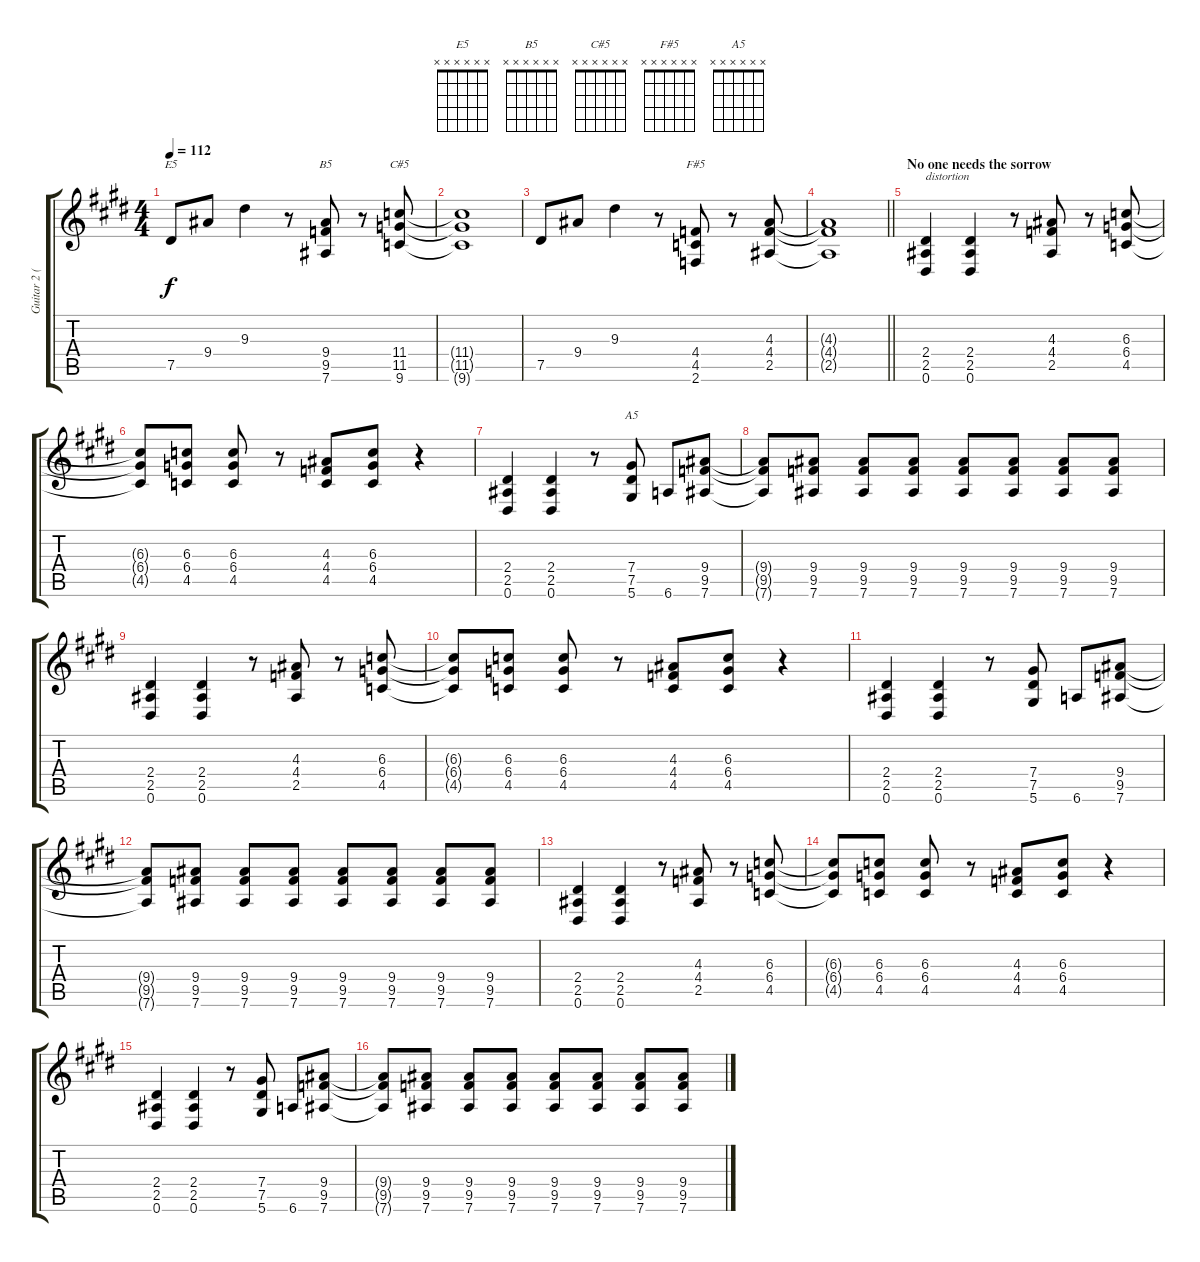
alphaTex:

\track ("Guitar 2 (Izzy)" "Guitar 2 (") {instrument overdrivenguitar}
\staff {score tabs}
\tuning (Eb4 Bb3 Gb3 Db3 Ab2 Eb2) {hide}
\chord ("E5" x x x x x x)
\chord ("B5" x x x x x x)
\chord ("C#5" x x x x x x)
\chord ("F#5" x x x x x x)
\chord ("A5" x x x x x x)
\ts (4 4)
\tempo 112
\clef g2
\ks e
7.5.8{ch "E5" dy f} 9.4.8 9.3.4 r.8 (9.4 9.5 7.6).8{ch "B5"} r.8 (11.4 11.5 9.6).8{ch "C#5"} |
(11.4{t} 11.5{t} 9.6{t}).1 |
7.5.8 9.4.8 9.3.4 r.8 (4.4 4.5 2.6).8{ch "F#5"} r.8 (4.3 4.4 2.5).8 |
\barLineRight lightlight
(4.3{t} 4.4{t} 2.5{t}).1 |
\section ("" "No one needs the sorrow")
(2.4 2.5 0.6).4{txt "distortion" instrument overdrivenguitar} (2.4 2.5 0.6).4 r.8 (4.3 4.4 2.5).8 r.8 (6.3 6.4 4.5).8 |
(6.3{t} 6.4{t} 4.5{t}).8 (6.3 6.4 4.5).8 (6.3 6.4 4.5).8 r.8 (4.3 4.4 4.5).8 (6.3 6.4 4.5).8 r.4 |
(2.4 2.5 0.6).4 (2.4 2.5 0.6).4 r.8 (7.4 7.5 5.6).8{ch "A5"} 6.6.8 (9.4 9.5 7.6).8 |
(9.4{t} 9.5{t} 7.6{t}).8 (9.4 9.5 7.6).8 (9.4 9.5 7.6).8 (9.4 9.5 7.6).8 (9.4 9.5 7.6).8 (9.4 9.5 7.6).8 (9.4 9.5 7.6).8 (9.4 9.5 7.6).8 |
(2.4 2.5 0.6).4 (2.4 2.5 0.6).4 r.8 (4.3 4.4 2.5).8 r.8 (6.3 6.4 4.5).8 |
(6.3{t} 6.4{t} 4.5{t}).8 (6.3 6.4 4.5).8 (6.3 6.4 4.5).8 r.8 (4.3 4.4 4.5).8 (6.3 6.4 4.5).8 r.4 |
(2.4 2.5 0.6).4 (2.4 2.5 0.6).4 r.8 (7.4 7.5 5.6).8 6.6.8 (9.4 9.5 7.6).8 |
(9.4{t} 9.5{t} 7.6{t}).8 (9.4 9.5 7.6).8 (9.4 9.5 7.6).8 (9.4 9.5 7.6).8 (9.4 9.5 7.6).8 (9.4 9.5 7.6).8 (9.4 9.5 7.6).8 (9.4 9.5 7.6).8 |
(2.4 2.5 0.6).4 (2.4 2.5 0.6).4 r.8 (4.3 4.4 2.5).8 r.8 (6.3 6.4 4.5).8 |
(6.3{t} 6.4{t} 4.5{t}).8 (6.3 6.4 4.5).8 (6.3 6.4 4.5).8 r.8 (4.3 4.4 4.5).8 (6.3 6.4 4.5).8 r.4 |
(2.4 2.5 0.6).4 (2.4 2.5 0.6).4 r.8 (7.4 7.5 5.6).8 6.6.8 (9.4 9.5 7.6).8 |
(9.4{t} 9.5{t} 7.6{t}).8 (9.4 9.5 7.6).8 (9.4 9.5 7.6).8 (9.4 9.5 7.6).8 (9.4 9.5 7.6).8 (9.4 9.5 7.6).8 (9.4 9.5 7.6).8 (9.4 9.5 7.6).8
